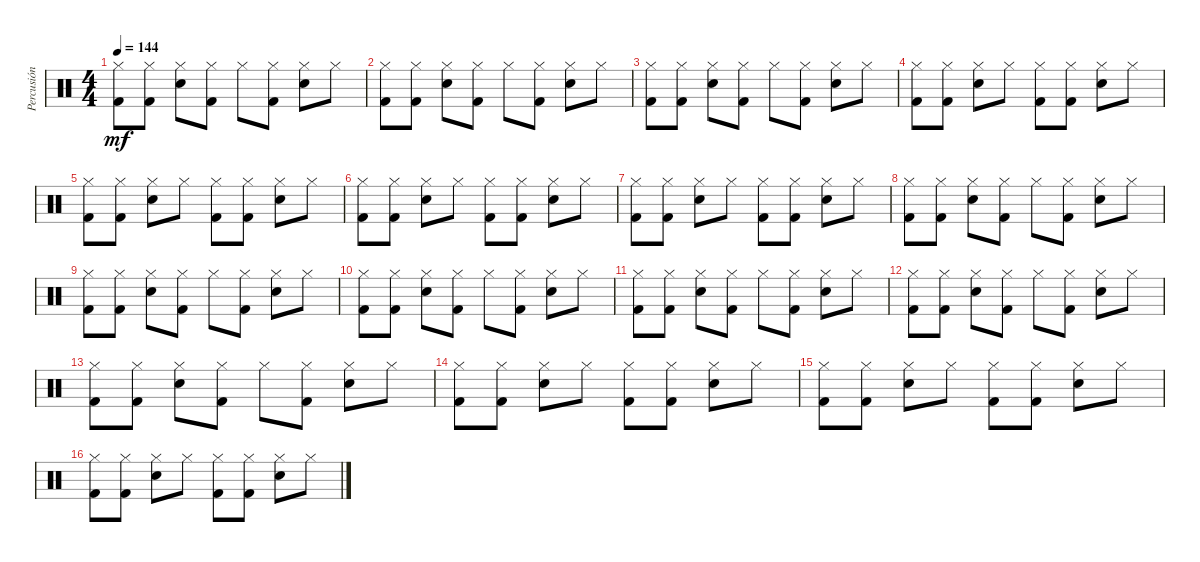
\track ("Percusión" "Percusión") {instrument percussion}
\staff {score}
\articulation defaults
\ts (4 4)
\tempo 144
\clef neutral
\ks c
("Hi-Hat (closed)" "Kick (hit) 2").8{dy mf} ("Hi-Hat (closed)" "Kick (hit) 2").8 ("Hi-Hat (closed)" "Snare (hit) 2").8 ("Hi-Hat (closed)" "Kick (hit) 2").8 "Hi-Hat (closed)".8 ("Hi-Hat (closed)" "Kick (hit) 2").8 ("Hi-Hat (closed)" "Snare (hit) 2").8 "Hi-Hat (closed)".8 |
("Hi-Hat (closed)" "Kick (hit) 2").8 ("Hi-Hat (closed)" "Kick (hit) 2").8 ("Hi-Hat (closed)" "Snare (hit) 2").8 ("Hi-Hat (closed)" "Kick (hit) 2").8 "Hi-Hat (closed)".8 ("Hi-Hat (closed)" "Kick (hit) 2").8 ("Hi-Hat (closed)" "Snare (hit) 2").8 "Hi-Hat (closed)".8 |
("Hi-Hat (closed)" "Kick (hit) 2").8 ("Hi-Hat (closed)" "Kick (hit) 2").8 ("Hi-Hat (closed)" "Snare (hit) 2").8 ("Hi-Hat (closed)" "Kick (hit) 2").8 "Hi-Hat (closed)".8 ("Hi-Hat (closed)" "Kick (hit) 2").8 ("Hi-Hat (closed)" "Snare (hit) 2").8 "Hi-Hat (closed)".8 |
("Hi-Hat (closed)" "Kick (hit) 2").8 ("Hi-Hat (closed)" "Kick (hit) 2").8 ("Hi-Hat (closed)" "Snare (hit) 2").8 "Hi-Hat (closed)".8 ("Hi-Hat (closed)" "Kick (hit) 2").8 ("Hi-Hat (closed)" "Kick (hit) 2").8 ("Hi-Hat (closed)" "Snare (hit) 2").8 "Hi-Hat (closed)".8 |
("Hi-Hat (closed)" "Kick (hit) 2").8 ("Hi-Hat (closed)" "Kick (hit) 2").8 ("Hi-Hat (closed)" "Snare (hit) 2").8 "Hi-Hat (closed)".8 ("Hi-Hat (closed)" "Kick (hit) 2").8 ("Hi-Hat (closed)" "Kick (hit) 2").8 ("Hi-Hat (closed)" "Snare (hit) 2").8 "Hi-Hat (closed)".8 |
("Hi-Hat (closed)" "Kick (hit) 2").8 ("Hi-Hat (closed)" "Kick (hit) 2").8 ("Hi-Hat (closed)" "Snare (hit) 2").8 "Hi-Hat (closed)".8 ("Hi-Hat (closed)" "Kick (hit) 2").8 ("Hi-Hat (closed)" "Kick (hit) 2").8 ("Hi-Hat (closed)" "Snare (hit) 2").8 "Hi-Hat (closed)".8 |
("Hi-Hat (closed)" "Kick (hit) 2").8 ("Hi-Hat (closed)" "Kick (hit) 2").8 ("Hi-Hat (closed)" "Snare (hit) 2").8 "Hi-Hat (closed)".8 ("Hi-Hat (closed)" "Kick (hit) 2").8 ("Hi-Hat (closed)" "Kick (hit) 2").8 ("Hi-Hat (closed)" "Snare (hit) 2").8 "Hi-Hat (closed)".8 |
("Hi-Hat (closed)" "Kick (hit) 2").8 ("Hi-Hat (closed)" "Kick (hit) 2").8 ("Hi-Hat (closed)" "Snare (hit) 2").8 ("Hi-Hat (closed)" "Kick (hit) 2").8 "Hi-Hat (closed)".8 ("Hi-Hat (closed)" "Kick (hit) 2").8 ("Hi-Hat (closed)" "Snare (hit) 2").8 "Hi-Hat (closed)".8 |
("Hi-Hat (closed)" "Kick (hit) 2").8 ("Hi-Hat (closed)" "Kick (hit) 2").8 ("Hi-Hat (closed)" "Snare (hit) 2").8 ("Hi-Hat (closed)" "Kick (hit) 2").8 "Hi-Hat (closed)".8 ("Hi-Hat (closed)" "Kick (hit) 2").8 ("Hi-Hat (closed)" "Snare (hit) 2").8 "Hi-Hat (closed)".8 |
("Hi-Hat (closed)" "Kick (hit) 2").8 ("Hi-Hat (closed)" "Kick (hit) 2").8 ("Hi-Hat (closed)" "Snare (hit) 2").8 ("Hi-Hat (closed)" "Kick (hit) 2").8 "Hi-Hat (closed)".8 ("Hi-Hat (closed)" "Kick (hit) 2").8 ("Hi-Hat (closed)" "Snare (hit) 2").8 "Hi-Hat (closed)".8 |
("Hi-Hat (closed)" "Kick (hit) 2").8 ("Hi-Hat (closed)" "Kick (hit) 2").8 ("Hi-Hat (closed)" "Snare (hit) 2").8 ("Hi-Hat (closed)" "Kick (hit) 2").8 "Hi-Hat (closed)".8 ("Hi-Hat (closed)" "Kick (hit) 2").8 ("Hi-Hat (closed)" "Snare (hit) 2").8 "Hi-Hat (closed)".8 |
("Hi-Hat (closed)" "Kick (hit) 2").8 ("Hi-Hat (closed)" "Kick (hit) 2").8 ("Hi-Hat (closed)" "Snare (hit) 2").8 ("Hi-Hat (closed)" "Kick (hit) 2").8 "Hi-Hat (closed)".8 ("Hi-Hat (closed)" "Kick (hit) 2").8 ("Hi-Hat (closed)" "Snare (hit) 2").8 "Hi-Hat (closed)".8 |
("Hi-Hat (closed)" "Kick (hit) 2").8 ("Hi-Hat (closed)" "Kick (hit) 2").8 ("Hi-Hat (closed)" "Snare (hit) 2").8 ("Hi-Hat (closed)" "Kick (hit) 2").8 "Hi-Hat (closed)".8 ("Hi-Hat (closed)" "Kick (hit) 2").8 ("Hi-Hat (closed)" "Snare (hit) 2").8 "Hi-Hat (closed)".8 |
("Hi-Hat (closed)" "Kick (hit) 2").8 ("Hi-Hat (closed)" "Kick (hit) 2").8 ("Hi-Hat (closed)" "Snare (hit) 2").8 "Hi-Hat (closed)".8 ("Hi-Hat (closed)" "Kick (hit) 2").8 ("Hi-Hat (closed)" "Kick (hit) 2").8 ("Hi-Hat (closed)" "Snare (hit) 2").8 "Hi-Hat (closed)".8 |
("Hi-Hat (closed)" "Kick (hit) 2").8 ("Hi-Hat (closed)" "Kick (hit) 2").8 ("Hi-Hat (closed)" "Snare (hit) 2").8 "Hi-Hat (closed)".8 ("Hi-Hat (closed)" "Kick (hit) 2").8 ("Hi-Hat (closed)" "Kick (hit) 2").8 ("Hi-Hat (closed)" "Snare (hit) 2").8 "Hi-Hat (closed)".8 |
("Hi-Hat (closed)" "Kick (hit) 2").8 ("Hi-Hat (closed)" "Kick (hit) 2").8 ("Hi-Hat (closed)" "Snare (hit) 2").8 "Hi-Hat (closed)".8 ("Hi-Hat (closed)" "Kick (hit) 2").8 ("Hi-Hat (closed)" "Kick (hit) 2").8 ("Hi-Hat (closed)" "Snare (hit) 2").8 "Hi-Hat (closed)".8
